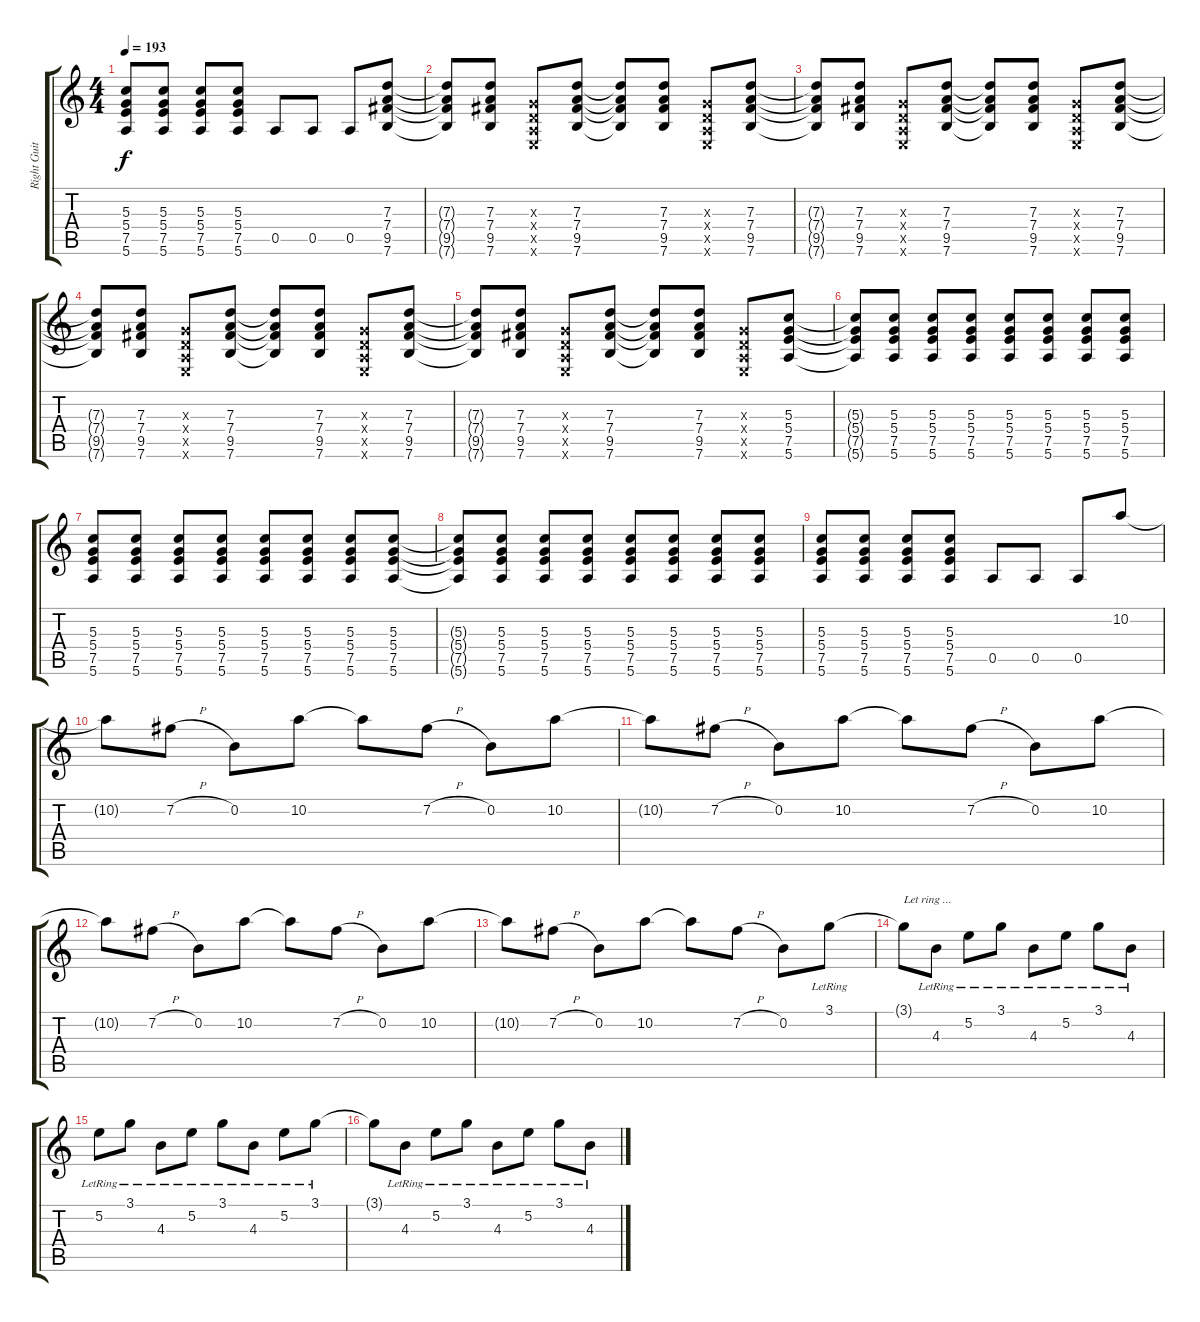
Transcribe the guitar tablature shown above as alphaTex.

\track ("Right Guitar" "Right Guit") {instrument distortionguitar}
\staff {score tabs}
\tuning (E4 B3 G3 D3 A2 E2) {hide}
\ts (4 4)
\tempo 193
\clef g2
\ks c
(5.3 5.4 7.5 5.6).8{dy f} (5.3 5.4 7.5 5.6).8 (5.3 5.4 7.5 5.6).8 (5.3 5.4 7.5 5.6).8 0.5.8 0.5.8 0.5.8 (7.3 7.4 9.5 7.6).8 |
(7.3{t} 7.4{t} 9.5{t} 7.6{t}).8 (7.3 7.4 9.5 7.6).8 (0.3{x} 0.4{x} 0.5{x} 0.6{x}).8 (7.3 7.4 9.5 7.6).8 (7.3{t} 7.4{t} 9.5{t} 7.6{t}).8 (7.3 7.4 9.5 7.6).8 (0.3{x} 0.4{x} 0.5{x} 0.6{x}).8 (7.3 7.4 9.5 7.6).8 |
(7.3{t} 7.4{t} 9.5{t} 7.6{t}).8 (7.3 7.4 9.5 7.6).8 (0.3{x} 0.4{x} 0.5{x} 0.6{x}).8 (7.3 7.4 9.5 7.6).8 (7.3{t} 7.4{t} 9.5{t} 7.6{t}).8 (7.3 7.4 9.5 7.6).8 (0.3{x} 0.4{x} 0.5{x} 0.6{x}).8 (7.3 7.4 9.5 7.6).8 |
(7.3{t} 7.4{t} 9.5{t} 7.6{t}).8 (7.3 7.4 9.5 7.6).8 (0.3{x} 0.4{x} 0.5{x} 0.6{x}).8 (7.3 7.4 9.5 7.6).8 (7.3{t} 7.4{t} 9.5{t} 7.6{t}).8 (7.3 7.4 9.5 7.6).8 (0.3{x} 0.4{x} 0.5{x} 0.6{x}).8 (7.3 7.4 9.5 7.6).8 |
(7.3{t} 7.4{t} 9.5{t} 7.6{t}).8 (7.3 7.4 9.5 7.6).8 (0.3{x} 0.4{x} 0.5{x} 0.6{x}).8 (7.3 7.4 9.5 7.6).8 (7.3{t} 7.4{t} 9.5{t} 7.6{t}).8 (7.3 7.4 9.5 7.6).8 (0.3{x} 0.4{x} 0.5{x} 0.6{x}).8 (5.3 5.4 7.5 5.6).8 |
(5.3{t} 5.4{t} 7.5{t} 5.6{t}).8 (5.3 5.4 7.5 5.6).8 (5.3 5.4 7.5 5.6).8 (5.3 5.4 7.5 5.6).8 (5.3 5.4 7.5 5.6).8 (5.3 5.4 7.5 5.6).8 (5.3 5.4 7.5 5.6).8 (5.3 5.4 7.5 5.6).8 |
(5.3 5.4 7.5 5.6).8 (5.3 5.4 7.5 5.6).8 (5.3 5.4 7.5 5.6).8 (5.3 5.4 7.5 5.6).8 (5.3 5.4 7.5 5.6).8 (5.3 5.4 7.5 5.6).8 (5.3 5.4 7.5 5.6).8 (5.3 5.4 7.5 5.6).8 |
(5.3{t} 5.4{t} 7.5{t} 5.6{t}).8 (5.3 5.4 7.5 5.6).8 (5.3 5.4 7.5 5.6).8 (5.3 5.4 7.5 5.6).8 (5.3 5.4 7.5 5.6).8 (5.3 5.4 7.5 5.6).8 (5.3 5.4 7.5 5.6).8 (5.3 5.4 7.5 5.6).8 |
(5.3 5.4 7.5 5.6).8 (5.3 5.4 7.5 5.6).8 (5.3 5.4 7.5 5.6).8 (5.3 5.4 7.5 5.6).8 0.5.8 0.5.8 0.5.8 10.2.8 |
10.2{t}.8 7.2{h}.8 0.2.8 10.2.8 10.2{t}.8 7.2{h}.8 0.2.8 10.2.8 |
10.2{t}.8 7.2{h}.8 0.2.8 10.2.8 10.2{t}.8 7.2{h}.8 0.2.8 10.2.8 |
10.2{t}.8 7.2{h}.8 0.2.8 10.2.8 10.2{t}.8 7.2{h}.8 0.2.8 10.2.8 |
10.2{t}.8 7.2{h}.8 0.2.8 10.2.8 10.2{t}.8 7.2{h}.8 0.2.8 3.1{lr}.8 |
3.1{t}.8{txt "Let ring ..."} 4.3{lr}.8 5.2{lr}.8 3.1{lr}.8 4.3{lr}.8 5.2{lr}.8 3.1{lr}.8 4.3{lr}.8 |
5.2{lr}.8 3.1{lr}.8 4.3{lr}.8 5.2{lr}.8 3.1{lr}.8 4.3{lr}.8 5.2{lr}.8 3.1{lr}.8 |
3.1{t}.8 4.3{lr}.8 5.2{lr}.8 3.1{lr}.8 4.3{lr}.8 5.2{lr}.8 3.1{lr}.8 4.3{lr}.8
